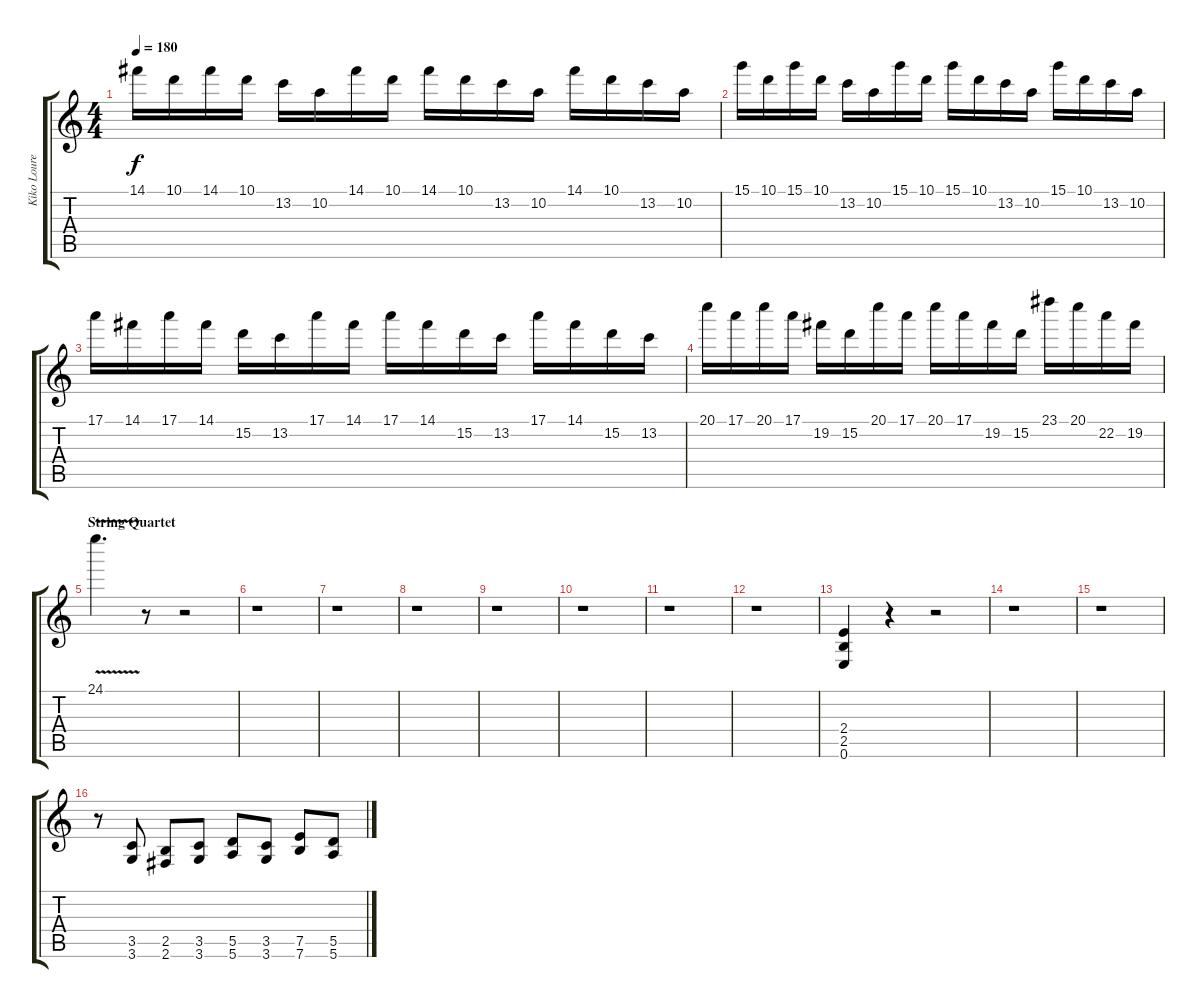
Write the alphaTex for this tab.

\track ("Kiko Loureiro" "Kiko Loure") {instrument distortionguitar}
\staff {score tabs}
\tuning (E4 B3 G3 D3 A2 E2) {hide}
\ts (4 4)
\tempo 180
\clef g2
\ks c
14.1.16{dy f} 10.1.16 14.1.16 10.1.16 13.2.16 10.2.16 14.1.16 10.1.16 14.1.16 10.1.16 13.2.16 10.2.16 14.1.16 10.1.16 13.2.16 10.2.16 |
15.1.16 10.1.16 15.1.16 10.1.16 13.2.16 10.2.16 15.1.16 10.1.16 15.1.16 10.1.16 13.2.16 10.2.16 15.1.16 10.1.16 13.2.16 10.2.16 |
17.1.16 14.1.16 17.1.16 14.1.16 15.2.16 13.2.16 17.1.16 14.1.16 17.1.16 14.1.16 15.2.16 13.2.16 17.1.16 14.1.16 15.2.16 13.2.16 |
20.1.16 17.1.16 20.1.16 17.1.16 19.2.16 15.2.16 20.1.16 17.1.16 20.1.16 17.1.16 19.2.16 15.2.16 23.1.16 20.1.16 22.2.16 19.2.16 |
\section ("" "String Quartet")
24.1{v}.4{d} r.8 r.2 |
r.1 |
r.1 |
r.1 |
r.1 |
r.1 |
r.1 |
r.1 |
(2.4 2.5 0.6).4 r.4 r.2 |
r.1 |
r.1 |
r.8 (3.5 3.6).8 (2.5 2.6).8 (3.5 3.6).8 (5.5 5.6).8 (3.5 3.6).8 (7.5 7.6).8 (5.5 5.6).8
